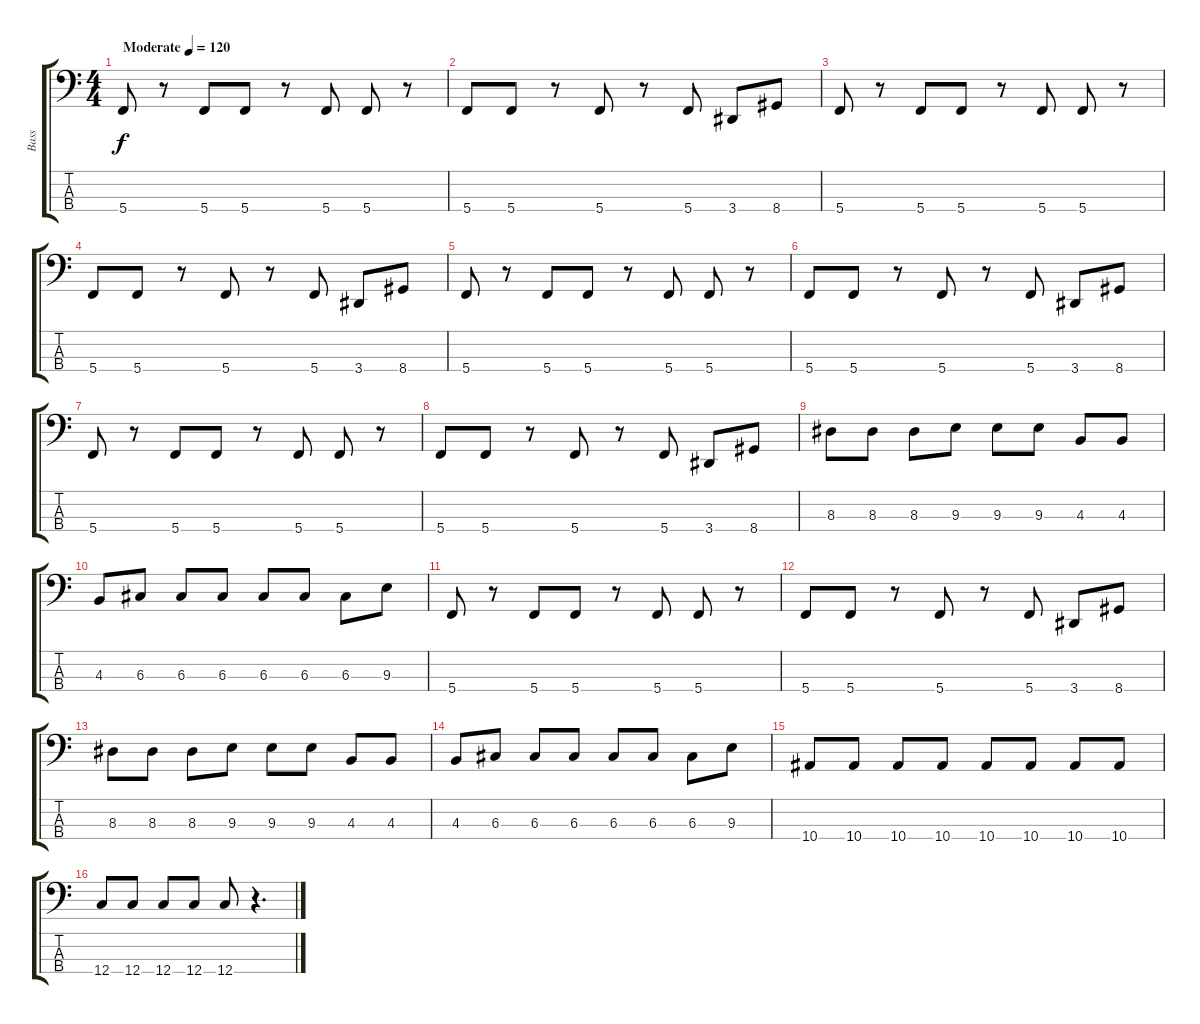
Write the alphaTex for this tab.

\track ("Bass" "Bass") {instrument electricbassfinger}
\staff {score tabs}
\tuning (F2 C2 G1 C1) {hide}
\ts (4 4)
\tempo (120 "Moderate")
\clef f4
\ks c
5.4.8{dy f instrument electricbassfinger} r.8 5.4.8 5.4.8 r.8 5.4.8 5.4.8 r.8 |
5.4.8 5.4.8 r.8 5.4.8 r.8 5.4.8 3.4.8 8.4.8 |
5.4.8 r.8 5.4.8 5.4.8 r.8 5.4.8 5.4.8 r.8 |
5.4.8 5.4.8 r.8 5.4.8 r.8 5.4.8 3.4.8 8.4.8 |
5.4.8 r.8 5.4.8 5.4.8 r.8 5.4.8 5.4.8 r.8 |
5.4.8 5.4.8 r.8 5.4.8 r.8 5.4.8 3.4.8 8.4.8 |
5.4.8 r.8 5.4.8 5.4.8 r.8 5.4.8 5.4.8 r.8 |
5.4.8 5.4.8 r.8 5.4.8 r.8 5.4.8 3.4.8 8.4.8 |
8.3.8 8.3.8 8.3.8 9.3.8 9.3.8 9.3.8 4.3.8 4.3.8 |
4.3.8 6.3.8 6.3.8 6.3.8 6.3.8 6.3.8 6.3.8 9.3.8 |
5.4.8 r.8 5.4.8 5.4.8 r.8 5.4.8 5.4.8 r.8 |
5.4.8 5.4.8 r.8 5.4.8 r.8 5.4.8 3.4.8 8.4.8 |
8.3.8 8.3.8 8.3.8 9.3.8 9.3.8 9.3.8 4.3.8 4.3.8 |
4.3.8 6.3.8 6.3.8 6.3.8 6.3.8 6.3.8 6.3.8 9.3.8 |
10.4.8 10.4.8 10.4.8 10.4.8 10.4.8 10.4.8 10.4.8 10.4.8 |
12.4.8 12.4.8 12.4.8 12.4.8 12.4.8 r.4{d}
